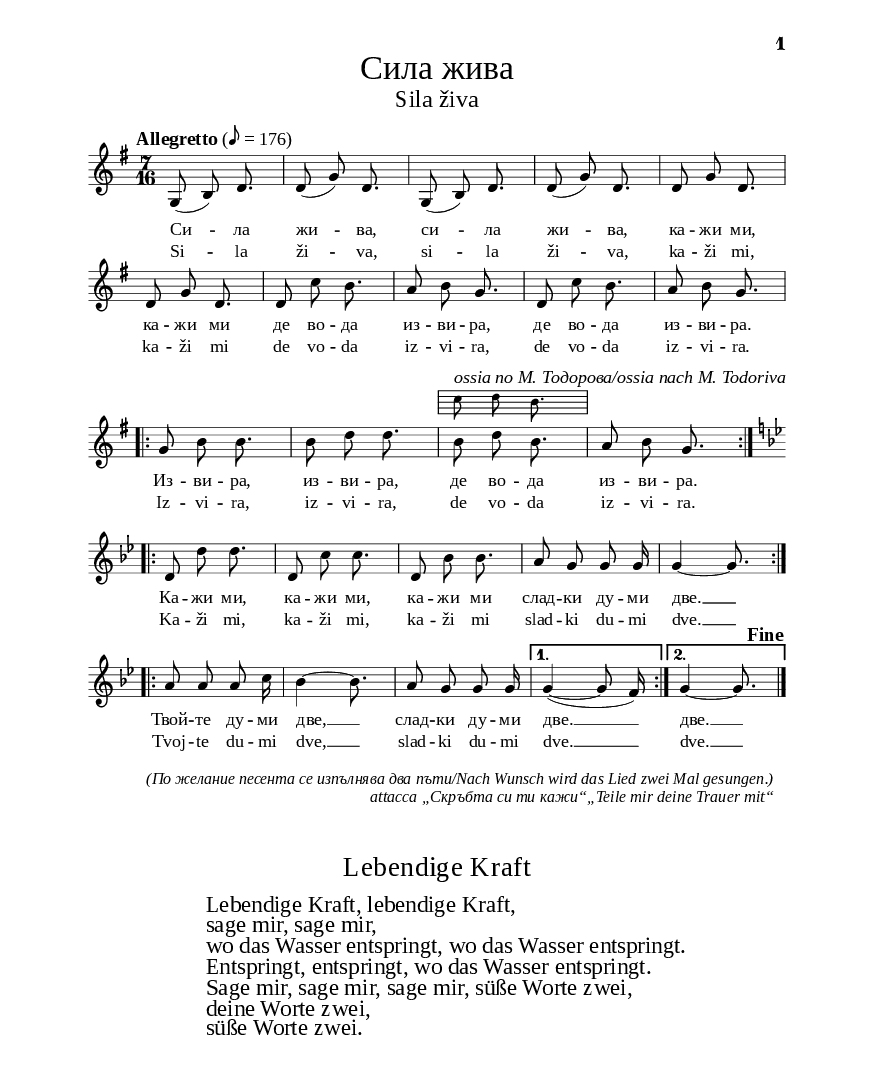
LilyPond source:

\version "2.24.3"

% include paper part and global functions
\include "include/globals.ily"

\bookpart {
  \label #'ref076_2
  \tocItem \markup "Сила жива – Sila živa"
  \include "include/bookpart-paper.ily"
  \score {
    \include "include/score-layout.ily"

    \new Staff = main \absolute {
      \clef treble
      \key g \major
      \time 7/16
      \tempoFunc "Allegretto" 8 "176"
      \autoBeamOff


      g8 ( b ) d'8. | d'8 ( g' ) d'8. | g8 ( b ) d'8. | d'8 ( g' ) d'8. | d'8 g' d'8. \break | % 6

      d'8 g' d'8. | d'8 c'' b'8. | a'8 b' g'8. | d'8 c'' b'8. | a'8 b' g'8. \break |

      \bar ".|:-|"  g'8 b' b'8. | b'8 d'' d''8. |


      <<
        { b'8 d''8 b'8. }

        \new Staff \with {
          \override VerticalAxisGroup.default-staff-staff-spacing =
          #'((basic-distance . 5.5)
             (padding . -20))
          \remove "Time_signature_engraver"
          alignAboveContext = #"main"
          fontSize = #-1.7
          \override StaffSymbol.staff-space = #(magstep -2)
          \override StaffSymbol.thickness = #(magstep -2)
          firstClef = ##f
        }
        {\autoBeamOff c''8 ^\markup { \large \italic "ossia по М. Тодорова/ossia nach M. Todoriva"}  d''8 b'8.}
      >>



      | a'8 b' g'8. \bar ":.|.:" \break

      \key g \minor \repeat volta 2 { d'8 d'' d''8. | d'8 c'' c''8. | d'8 bes' bes'8. | a'8 g' g' g'16 | g'4 ~ g'8. } \break |

      \repeat volta 2 { a'8 a' a' c''16 | bes'4 ~ bes'8. | a'8 g' g' g'16 |}
      \alternative { {  g'4 ( ~ g'8 f'16 )  | } { g'4~\tempo "   Fine" g'8. | \bar "|."} }


    }

    \addlyrics {
      Си -- ла жи
      -- ва, си -- ла жи -- ва, ка -- жи ми, ка -- жи
      ми де во -- да из -- ви -- ра, де во -- да из
      -- ви -- ра. Из -- ви -- ра, из -- ви -- ра, де
      во -- да из -- ви -- ра. Ка -- жи ми, ка -- жи
      ми, ка -- жи ми слад -- ки ду -- ми две. __ Твой --
      те ду -- ми две, __ слад -- ки ду -- ми две. __
      две. __}

      \addlyrics {
        Si -- la ži
        -- va, si -- la ži -- va, ka -- ži mi, ka -- ži
        mi de vo -- da iz -- vi -- ra, de vo -- da iz
        -- vi -- ra. Iz -- vi -- ra, iz -- vi -- ra, de
        vo -- da iz -- vi -- ra. Ka -- ži mi, ka -- ži
        mi, ka -- ži mi slad -- ki du -- mi dve. __ Tvoj --
        te du -- mi dve, __ slad -- ki du -- mi dve. __
        dve. __}

        \header {
          title = \titleFunc "Сила жива" "Sila živa"
        }

        \midi{}

      } % score

      \markup \empty-one
      \markup \italic \dc-one-nobold "(По желание песента се изпълнява два пъти/Nach Wunsch wird das Lied zwei Mal gesungen.)"
      \markup \italic \dc-one-nobold "attacca „Скръбта си ти кажи“„Teile mir deine Trauer mit“"

      \markup \empty-two


      % include foreign translation(s) of the song
      \version "2.24.4"

\markup \fill-line { \fontsize #deTitleFontSize "Lebendige Kraft" }
\markup \null
\markup \null
\markup \abs-fontsize #11 \override #`(baseline-skip . ,bgCoupletBaselineSkip) {
  \fill-line {
    \hspace #0.1
    \column {
      \line {
        \bold "  "
        \column {
          "Lebendige Kraft, lebendige Kraft,"
          "sage mir, sage mir,"
          "wo das Wasser entspringt, wo das Wasser entspringt."
          "Entspringt, entspringt, wo das Wasser entspringt."
          "Sage mir, sage mir, sage mir, süße Worte zwei,"
          "deine Worte zwei,"
          "süße Worte zwei."
        }
      }

    }\hspace #0.1
  }
}


    } % bookpart
